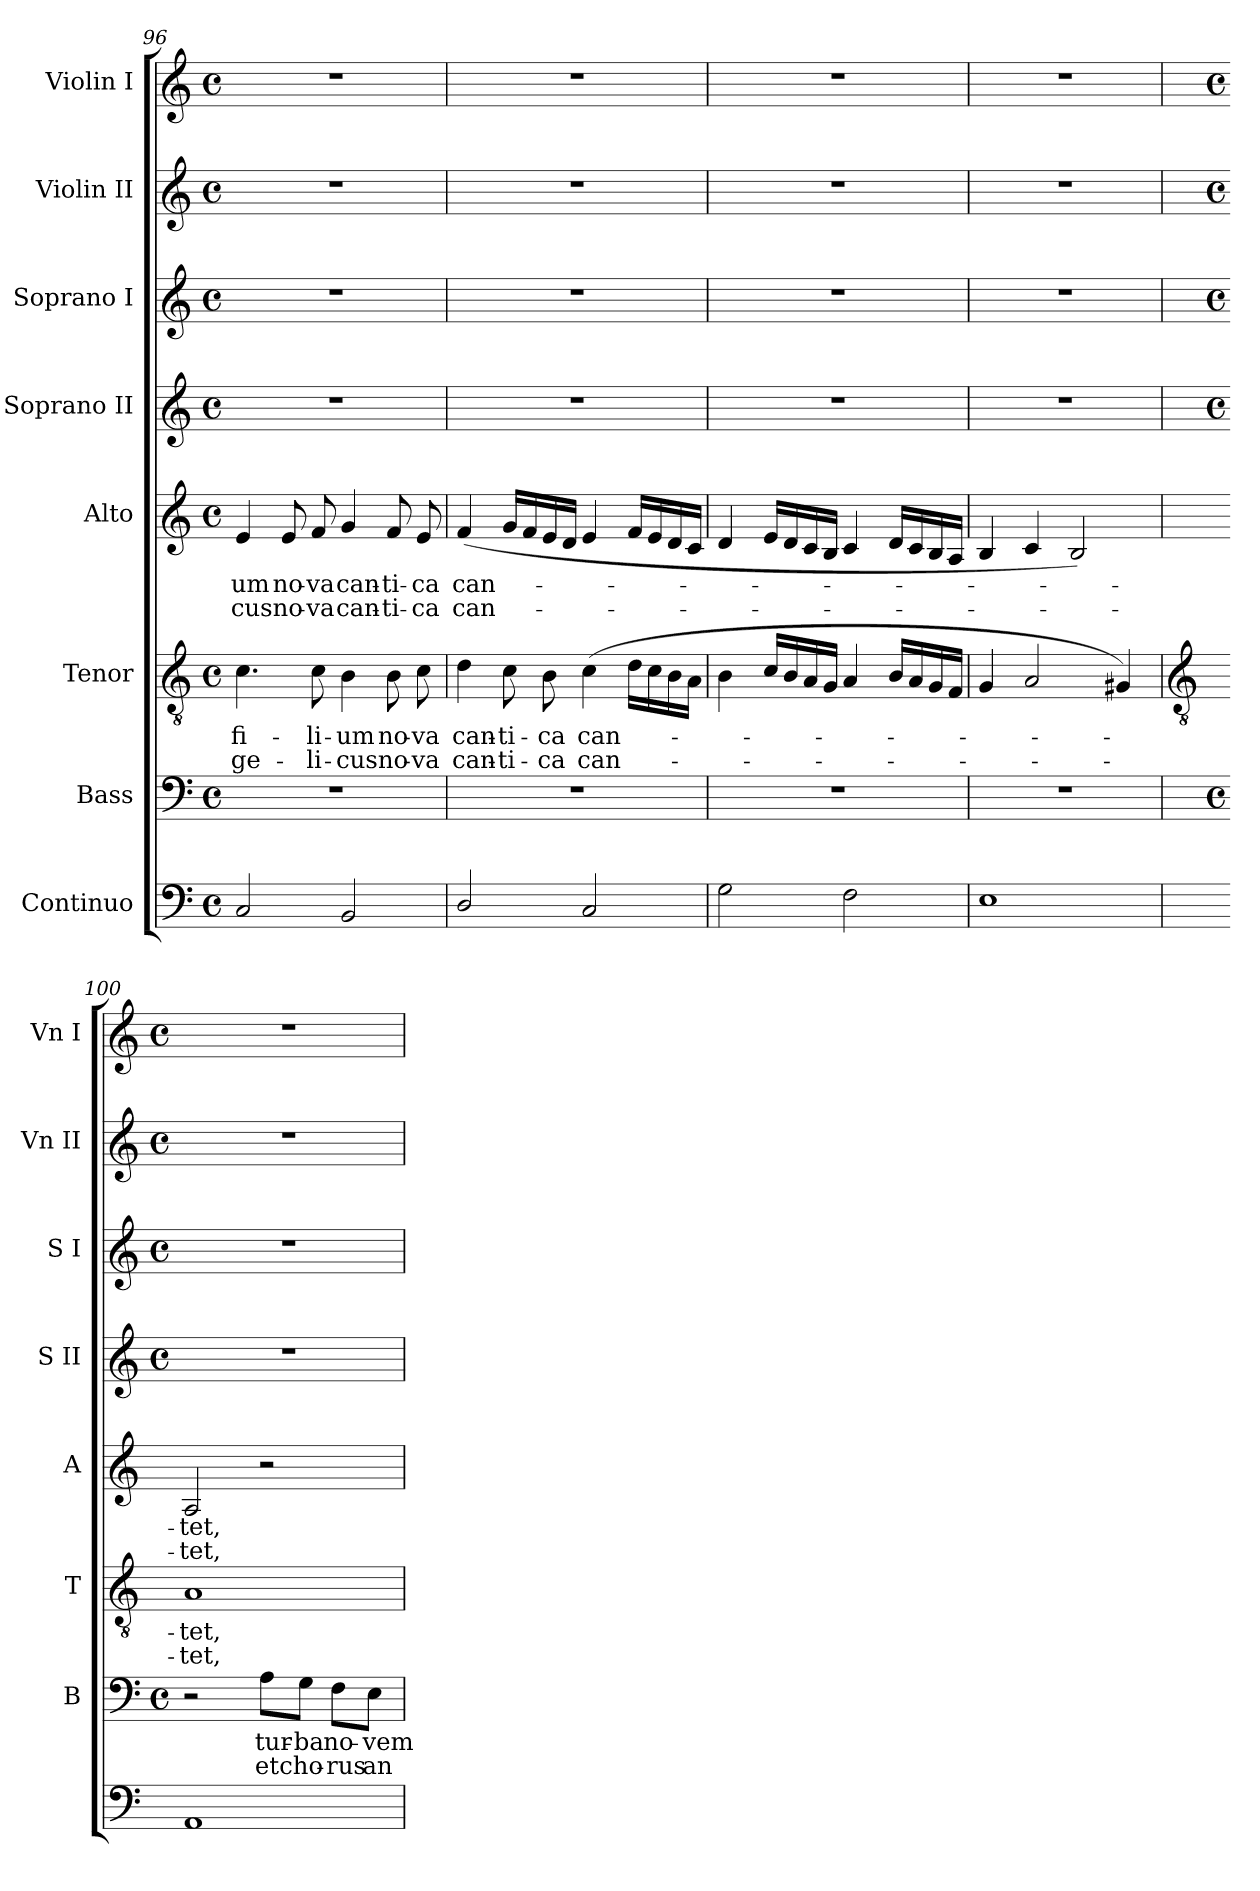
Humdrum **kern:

**kern	**kern	**text	**text	**kern	**text	**text	**kern	**text	**text	**kern	**kern	**kern	**kern
*part8	*part7	*part7	*part7	*part6	*part6	*part6	*part5	*part5	*part5	*part4	*part3	*part2	*part1
*staff8	*staff7	*staff7	*staff7	*staff6	*staff6	*staff6	*staff5	*staff5	*staff5	*staff4	*staff3	*staff2	*staff1
*I"Continuo	*I"Bass	*	*	*I"Tenor	*	*	*I"Alto	*	*	*I"Soprano II	*I"Soprano I	*I"Violin II	*I"Violin I
*	*I'B	*	*	*I'T	*	*	*I'A	*	*	*I'S II	*I'S I	*I'Vn II	*I'Vn I
*clefF4	*clefF4	*	*	*clefGv2	*	*	*clefG2	*	*	*clefG2	*clefG2	*clefG2	*clefG2
*k[]	*k[]	*	*	*k[]	*	*	*k[]	*	*	*k[]	*k[]	*k[]	*k[]
*C:	*C:	*	*	*C:	*	*	*C:	*	*	*C:	*C:	*C:	*C:
*M4/4	*M4/4	*	*	*M4/4	*	*	*M4/4	*	*	*M4/4	*M4/4	*M4/4	*M4/4
*met(c)	*met(c)	*	*	*met(c)	*	*	*met(c)	*	*	*met(c)	*met(c)	*met(c)	*met(c)
=96	=96	=96	=96	=96	=96	=96	=96	=96	=96	=96	=96	=96	=96
!	!	!	!	!	!LO:LY:b	!LO:LY:b	!	!LO:LY:b	!LO:LY:b	!	!	!	!
2C	1r	.	.	4.c	-fi-	-ge-	4e	-um	cus	1r	1r	1r	1r
!	!	!	!	!	!	!	!	!LO:LY:b	!LO:LY:b	!	!	!	!
.	.	.	.	.	.	.	8e	no-	-no-	.	.	.	.
!	!	!	!	!	!LO:LY:b	!LO:LY:b	!	!LO:LY:b	!LO:LY:b	!	!	!	!
.	.	.	.	8c	-li-	-li-	8f	-va	va	.	.	.	.
!	!	!	!	!	!LO:LY:b	!LO:LY:b	!	!LO:LY:b	!LO:LY:b	!	!	!	!
2BB	.	.	.	4B	-um	cus	4g	can-	-can-	.	.	.	.
!	!	!	!	!	!LO:LY:b	!LO:LY:b	!	!LO:LY:b	!LO:LY:b	!	!	!	!
.	.	.	.	8B	no-	-no-	8f	-ti-	-ti-	.	.	.	.
!	!	!	!	!	!LO:LY:b	!LO:LY:b	!	!LO:LY:b	!LO:LY:b	!	!	!	!
.	.	.	.	8c	-va	va	8e	-ca	ca	.	.	.	.
=97	=97	=97	=97	=97	=97	=97	=97	=97	=97	=97	=97	=97	=97
!	!	!	!	!	!LO:LY:b	!LO:LY:b	!	!LO:LY:b	!LO:LY:b	!	!	!	!
2D/	1r	.	.	4d	can-	-can-	(<4f	can-	can-	1r	1r	1r	1r
!	!	!	!	!	!LO:LY:b	!LO:LY:b	!	!	!	!	!	!	!
.	.	.	.	8c	-ti-	-ti-	16gLL	.	.	.	.	.	.
.	.	.	.	.	.	.	16f	.	.	.	.	.	.
!	!	!	!	!	!LO:LY:b	!LO:LY:b	!	!	!	!	!	!	!
.	.	.	.	8B	-ca	ca	16e	.	.	.	.	.	.
.	.	.	.	.	.	.	16dJJ	.	.	.	.	.	.
!	!	!	!	!	!LO:LY:b	!LO:LY:b	!	!	!	!	!	!	!
2C	.	.	.	(<4c	can-	can-	4e	.	.	.	.	.	.
.	.	.	.	16dLL	.	.	16fLL	.	.	.	.	.	.
.	.	.	.	16c	.	.	16e	.	.	.	.	.	.
.	.	.	.	16B	.	.	16d	.	.	.	.	.	.
.	.	.	.	16AJJ	.	.	16cJJ	.	.	.	.	.	.
=98	=98	=98	=98	=98	=98	=98	=98	=98	=98	=98	=98	=98	=98
2G	1r	.	.	4B	.	.	4d	.	.	1r	1r	1r	1r
.	.	.	.	16cLL	.	.	16eLL	.	.	.	.	.	.
.	.	.	.	16B	.	.	16d	.	.	.	.	.	.
.	.	.	.	16A	.	.	16c	.	.	.	.	.	.
.	.	.	.	16GJJ	.	.	16BJJ	.	.	.	.	.	.
2F	.	.	.	4A	.	.	4c	.	.	.	.	.	.
.	.	.	.	16BLL	.	.	16dLL	.	.	.	.	.	.
.	.	.	.	16A	.	.	16c	.	.	.	.	.	.
.	.	.	.	16G	.	.	16B	.	.	.	.	.	.
.	.	.	.	16FJJ	.	.	16AJJ	.	.	.	.	.	.
=99	=99	=99	=99	=99	=99	=99	=99	=99	=99	=99	=99	=99	=99
1E	1r	.	.	4G	.	.	4B	.	.	1r	1r	1r	1r
.	.	.	.	2A	.	.	4c	.	.	.	.	.	.
.	.	.	.	.	.	.	2B)	.	.	.	.	.	.
.	.	.	.	4G#X)	.	.	.	.	.	.	.	.	.
!!LO:LB:g=z
=100	=100	=100	=100	=100	=100	=100	=100	=100	=100	=100	=100	=100	=100
*	*	*	*	*clefGv2	*	*	*	*	*	*	*	*	*
*	*k[]	*	*	*	*	*	*	*	*	*	*	*	*
*	*C:	*	*	*	*	*	*	*	*	*	*	*	*
*	*M4/4	*	*	*	*	*	*	*	*	*M4/4	*M4/4	*M4/4	*M4/4
*	*met(c)	*	*	*	*	*	*	*	*	*met(c)	*met(c)	*met(c)	*met(c)
!	!	!	!	!	!LO:LY:b	!LO:LY:b	!	!LO:LY:b	!LO:LY:b	!	!	!	!
1AA	2r	.	.	1A	tet,	tet,	2A	tet,	tet,	1r	1r	1r	1r
!	!	!LO:LY:b	!LO:LY:b	!	!	!	!	!	!	!	!	!	!
.	8A\L	tur-	-et	.	.	.	2r	.	.	.	.	.	.
!	!	!LO:LY:b	!LO:LY:b	!	!	!	!	!	!	!	!	!	!
.	8G\J	ba	cho-	.	.	.	.	.	.	.	.	.	.
!	!	!LO:LY:b	!LO:LY:b	!	!	!	!	!	!	!	!	!	!
.	8F\L	-no-	-rus	.	.	.	.	.	.	.	.	.	.
!	!	!LO:LY:b	!LO:LY:b	!	!	!	!	!	!	!	!	!	!
.	8E\J	vem	an-	.	.	.	.	.	.	.	.	.	.
=	=	=	=	=	=	=	=	=	=	=	=	=	=
*-	*-	*-	*-	*-	*-	*-	*-	*-	*-	*-	*-	*-	*-
